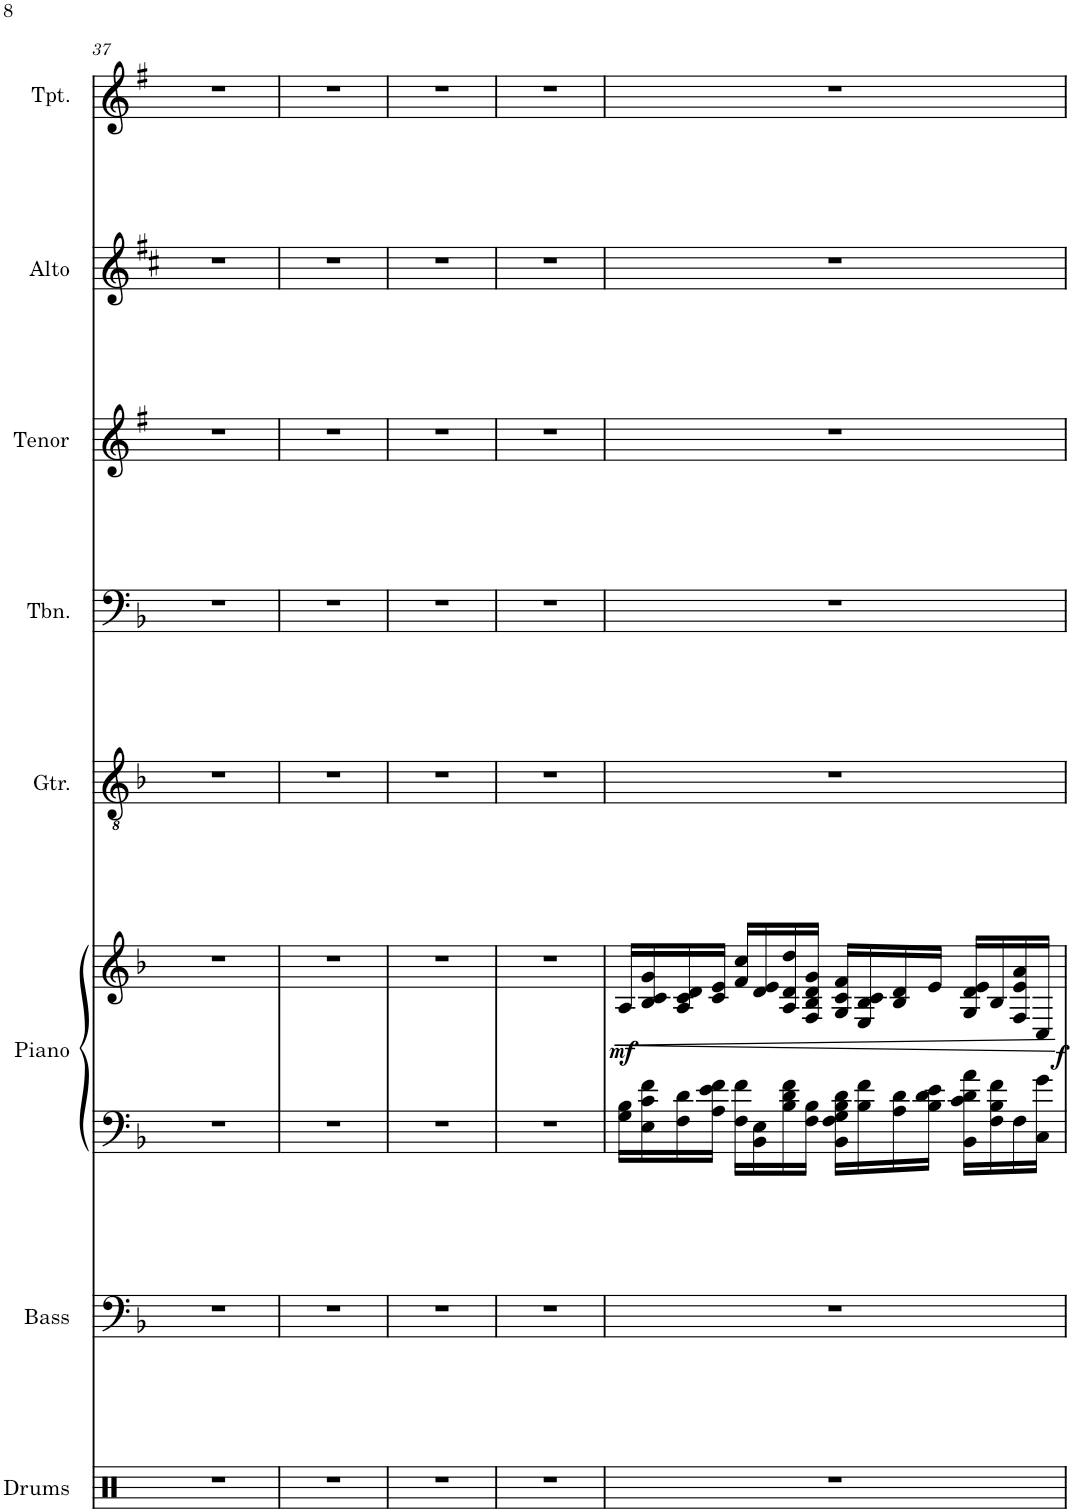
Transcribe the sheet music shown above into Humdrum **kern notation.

**kern	**kern	**kern	**kern	**dynam	**kern	**kern	**kern	**kern	**kern
*part8	*part7	*part6	*part6	*part6	*part5	*part4	*part3	*part2	*part1
*staff9	*staff8	*staff7	*staff6	*staff6/7	*staff5	*staff4	*staff3	*staff2	*staff1
*I"Drums	*I"Bass	*I"Piano	*	*	*I"Guitar	*I"Trombone	*I"Tenor Sax	*I"Alto Sax	*I"Trumpet
*I'Drums	*I'Bass	*I'Piano	*	*	*I'Gtr.	*I'Tbn.	*I'Tenor	*I'Alto	*I'Tpt.
!!LO:PB:g=z
*clefX	*clefF4	*clefF4	*clefG2	*	*clefGv2	*clefF4	*clefG2	*clefG2	*clefG2
*	*Trd7c12	*	*	*	*	*	*Trd8c14	*Trd5c9	*Trd1c2
*k[]	*k[b-]	*k[b-]	*k[b-]	*	*k[b-]	*k[b-]	*k[f#]	*k[f#c#]	*k[f#]
*M4/4	*M4/4	*M4/4	*M4/4	*	*M4/4	*M4/4	*M4/4	*M4/4	*M4/4
=37	=37	=37	=37	=37	=37	=37	=37	=37	=37
1r	1r	1r	1r	.	1r	1r	1r	1r	1r
=38	=38	=38	=38	=38	=38	=38	=38	=38	=38
1r	1r	1r	1r	.	1r	1r	1r	1r	1r
=39	=39	=39	=39	=39	=39	=39	=39	=39	=39
1r	1r	1r	1r	.	1r	1r	1r	1r	1r
=40	=40	=40	=40	=40	=40	=40	=40	=40	=40
1r	1r	1r	1r	.	1r	1r	1r	1r	1r
=41	=41	=41	=41	=41	=41	=41	=41	=41	=41
!	!	!	!	!LO:DY:b	!	!	!	!	!
1r	1r	16G\ 16B-\LL	16A/LL	mf	1r	1r	1r	1r	1r
!	!	!	!	!LO:HP:b	!	!	!	!	!
.	.	16E\ 16c\ 16f\	16B-/ 16c/ 16g/	<	.	.	.	.	.
.	.	16F\ 16d\	16A/ 16c/ 16d/	.	.	.	.	.	.
.	.	16A\ 16e\ 16f\JJ	16c/ 16e/JJ	.	.	.	.	.	.
.	.	16F\ 16f\LL	16f/ 16cc/LL	.	.	.	.	.	.
.	.	16BB-\ 16E\	16d/ 16e/	.	.	.	.	.	.
.	.	16B-\ 16d\ 16f\	16A/ 16d/ 16dd/	.	.	.	.	.	.
.	.	16F\ 16B-\JJ	16F/ 16B-/ 16d/ 16g/JJ	.	.	.	.	.	.
.	.	16BB-\ 16F\ 16G\ 16B-\ 16d\LL	16G/ 16c/ 16f/LL	.	.	.	.	.	.
.	.	16B-\ 16f\	16E/ 16B-/ 16c/	.	.	.	.	.	.
.	.	16A\ 16d\	16B-/ 16d/	.	.	.	.	.	.
.	.	16B-\ 16d\ 16e\JJ	16e/JJ	.	.	.	.	.	.
.	.	16BB-\ 16c\ 16d\ 16a\LL	16G/ 16d/ 16e/LL	.	.	.	.	.	.
.	.	16F\ 16B-\ 16f\	16B-/	.	.	.	.	.	.
.	.	16F\	16F/ 16e/ 16a/	.	.	.	.	.	.
!	!	!	!	!LO:DY:b	!	!	!	!	!
.	.	16C\ 16g\JJ	16C/JJ	f	.	.	.	.	.
.	.	.	.	[	.	.	.	.	.
=	=	=	=	=	=	=	=	=	=
*-	*-	*-	*-	*-	*-	*-	*-	*-	*-
